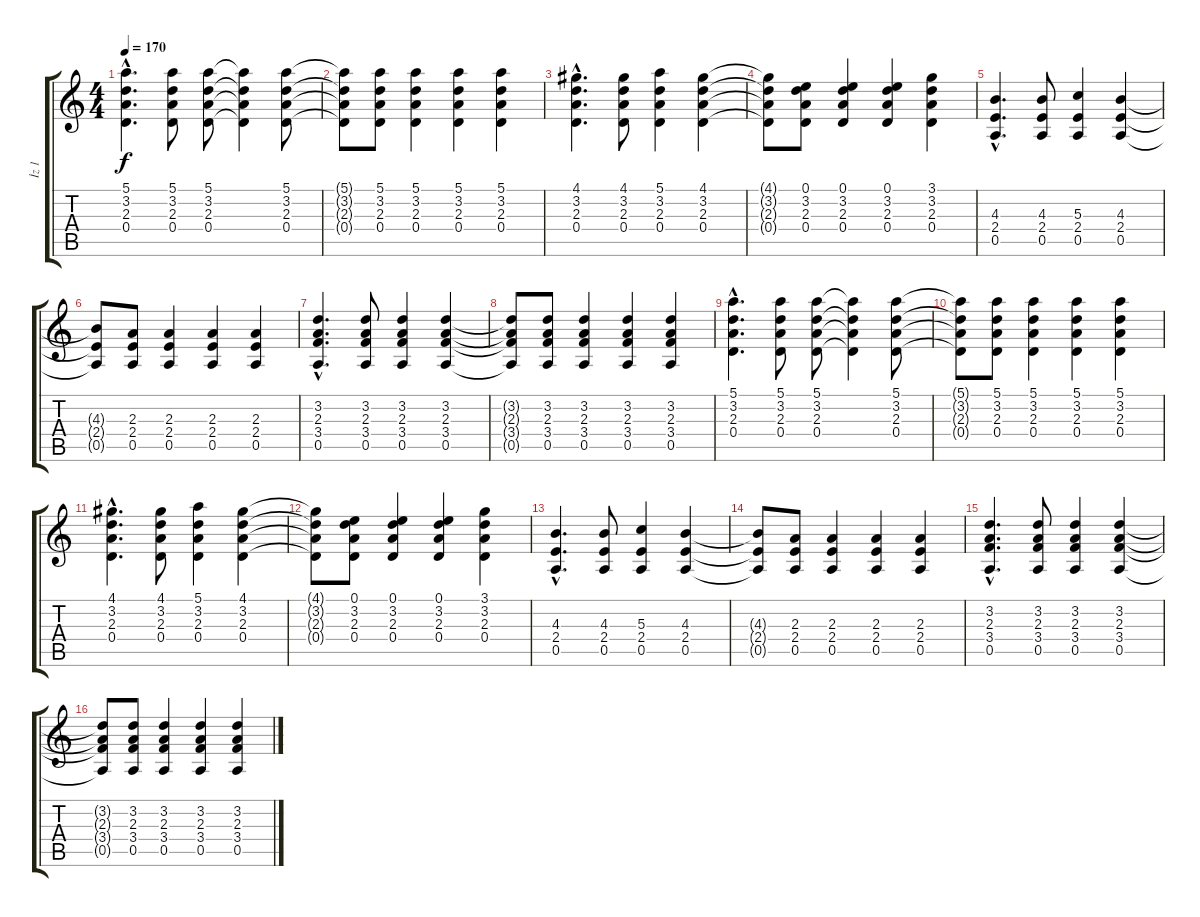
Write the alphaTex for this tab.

\track ("İz 1" "İz 1") {instrument acousticguitarnylon}
\staff {score tabs}
\tuning (E4 B3 G3 D3 A2 E2) {hide}
\ts (4 4)
\tempo 170
\clef g2
\ks c
(5.1{hac} 3.2{hac} 2.3{hac} 0.4{hac}).4{d dy f instrument acousticguitarnylon} (5.1 3.2 2.3 0.4).8 (5.1 3.2 2.3 0.4).8 (5.1{t} 3.2{t} 2.3{t} 0.4{t}).4 (5.1 3.2 2.3 0.4).8 |
(5.1{t} 3.2{t} 2.3{t} 0.4{t}).8 (5.1 3.2 2.3 0.4).8 (5.1 3.2 2.3 0.4).4 (5.1 3.2 2.3 0.4).4 (5.1 3.2 2.3 0.4).4 |
(4.1{hac} 3.2{hac} 2.3{hac} 0.4{hac}).4{d} (4.1 3.2 2.3 0.4).8 (5.1 3.2 2.3 0.4).4 (4.1 3.2 2.3 0.4).4 |
(4.1{t} 3.2{t} 2.3{t} 0.4{t}).8 (0.1 3.2 2.3 0.4).8 (0.1 3.2 2.3 0.4).4 (0.1 3.2 2.3 0.4).4 (3.1 3.2 2.3 0.4).4 |
(4.3{hac} 2.4{hac} 0.5{hac}).4{d} (4.3 2.4 0.5).8 (5.3 2.4 0.5).4 (4.3 2.4 0.5).4 |
(4.3{t} 2.4{t} 0.5{t}).8 (2.3 2.4 0.5).8 (2.3 2.4 0.5).4 (2.3 2.4 0.5).4 (2.3 2.4 0.5).4 |
(3.2{hac} 2.3{hac} 3.4{hac} 0.5{hac}).4{d} (3.2 2.3 3.4 0.5).8 (3.2 2.3 3.4 0.5).4 (3.2 2.3 3.4 0.5).4 |
(3.2{t} 2.3{t} 3.4{t} 0.5{t}).8 (3.2 2.3 3.4 0.5).8 (3.2 2.3 3.4 0.5).4 (3.2 2.3 3.4 0.5).4 (3.2 2.3 3.4 0.5).4 |
(5.1{hac} 3.2{hac} 2.3{hac} 0.4{hac}).4{d} (5.1 3.2 2.3 0.4).8 (5.1 3.2 2.3 0.4).8 (5.1{t} 3.2{t} 2.3{t} 0.4{t}).4 (5.1 3.2 2.3 0.4).8 |
(5.1{t} 3.2{t} 2.3{t} 0.4{t}).8 (5.1 3.2 2.3 0.4).8 (5.1 3.2 2.3 0.4).4 (5.1 3.2 2.3 0.4).4 (5.1 3.2 2.3 0.4).4 |
(4.1{hac} 3.2{hac} 2.3{hac} 0.4{hac}).4{d} (4.1 3.2 2.3 0.4).8 (5.1 3.2 2.3 0.4).4 (4.1 3.2 2.3 0.4).4 |
(4.1{t} 3.2{t} 2.3{t} 0.4{t}).8 (0.1 3.2 2.3 0.4).8 (0.1 3.2 2.3 0.4).4 (0.1 3.2 2.3 0.4).4 (3.1 3.2 2.3 0.4).4 |
(4.3{hac} 2.4{hac} 0.5{hac}).4{d} (4.3 2.4 0.5).8 (5.3 2.4 0.5).4 (4.3 2.4 0.5).4 |
(4.3{t} 2.4{t} 0.5{t}).8 (2.3 2.4 0.5).8 (2.3 2.4 0.5).4 (2.3 2.4 0.5).4 (2.3 2.4 0.5).4 |
(3.2{hac} 2.3{hac} 3.4{hac} 0.5{hac}).4{d} (3.2 2.3 3.4 0.5).8 (3.2 2.3 3.4 0.5).4 (3.2 2.3 3.4 0.5).4 |
(3.2{t} 2.3{t} 3.4{t} 0.5{t}).8 (3.2 2.3 3.4 0.5).8 (3.2 2.3 3.4 0.5).4 (3.2 2.3 3.4 0.5).4 (3.2 2.3 3.4 0.5).4
